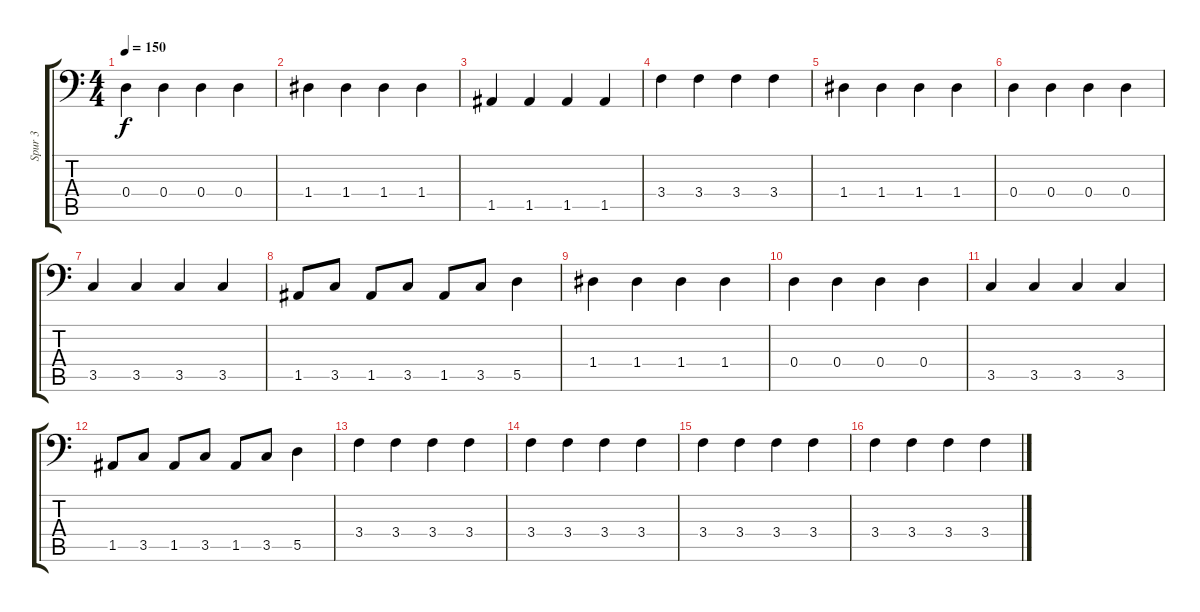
\track ("Spur 3" "Spur 3") {instrument electricbassfinger}
\staff {score tabs}
\tuning (E3 B2 G2 D2 A1 E1) {hide}
\ts (4 4)
\tempo 150
\clef f4
\ks c
0.4.4{dy f} 0.4.4 0.4.4 0.4.4 |
1.4.4 1.4.4 1.4.4 1.4.4 |
1.5.4 1.5.4 1.5.4 1.5.4 |
3.4.4 3.4.4 3.4.4 3.4.4 |
1.4.4 1.4.4 1.4.4 1.4.4 |
0.4.4 0.4.4 0.4.4 0.4.4 |
3.5.4 3.5.4 3.5.4 3.5.4 |
1.5.8 3.5.8 1.5.8 3.5.8 1.5.8 3.5.8 5.5.4 |
1.4.4 1.4.4 1.4.4 1.4.4 |
0.4.4 0.4.4 0.4.4 0.4.4 |
3.5.4 3.5.4 3.5.4 3.5.4 |
1.5.8 3.5.8 1.5.8 3.5.8 1.5.8 3.5.8 5.5.4 |
3.4.4 3.4.4 3.4.4 3.4.4 |
3.4.4 3.4.4 3.4.4 3.4.4 |
3.4.4 3.4.4 3.4.4 3.4.4 |
3.4.4 3.4.4 3.4.4 3.4.4
